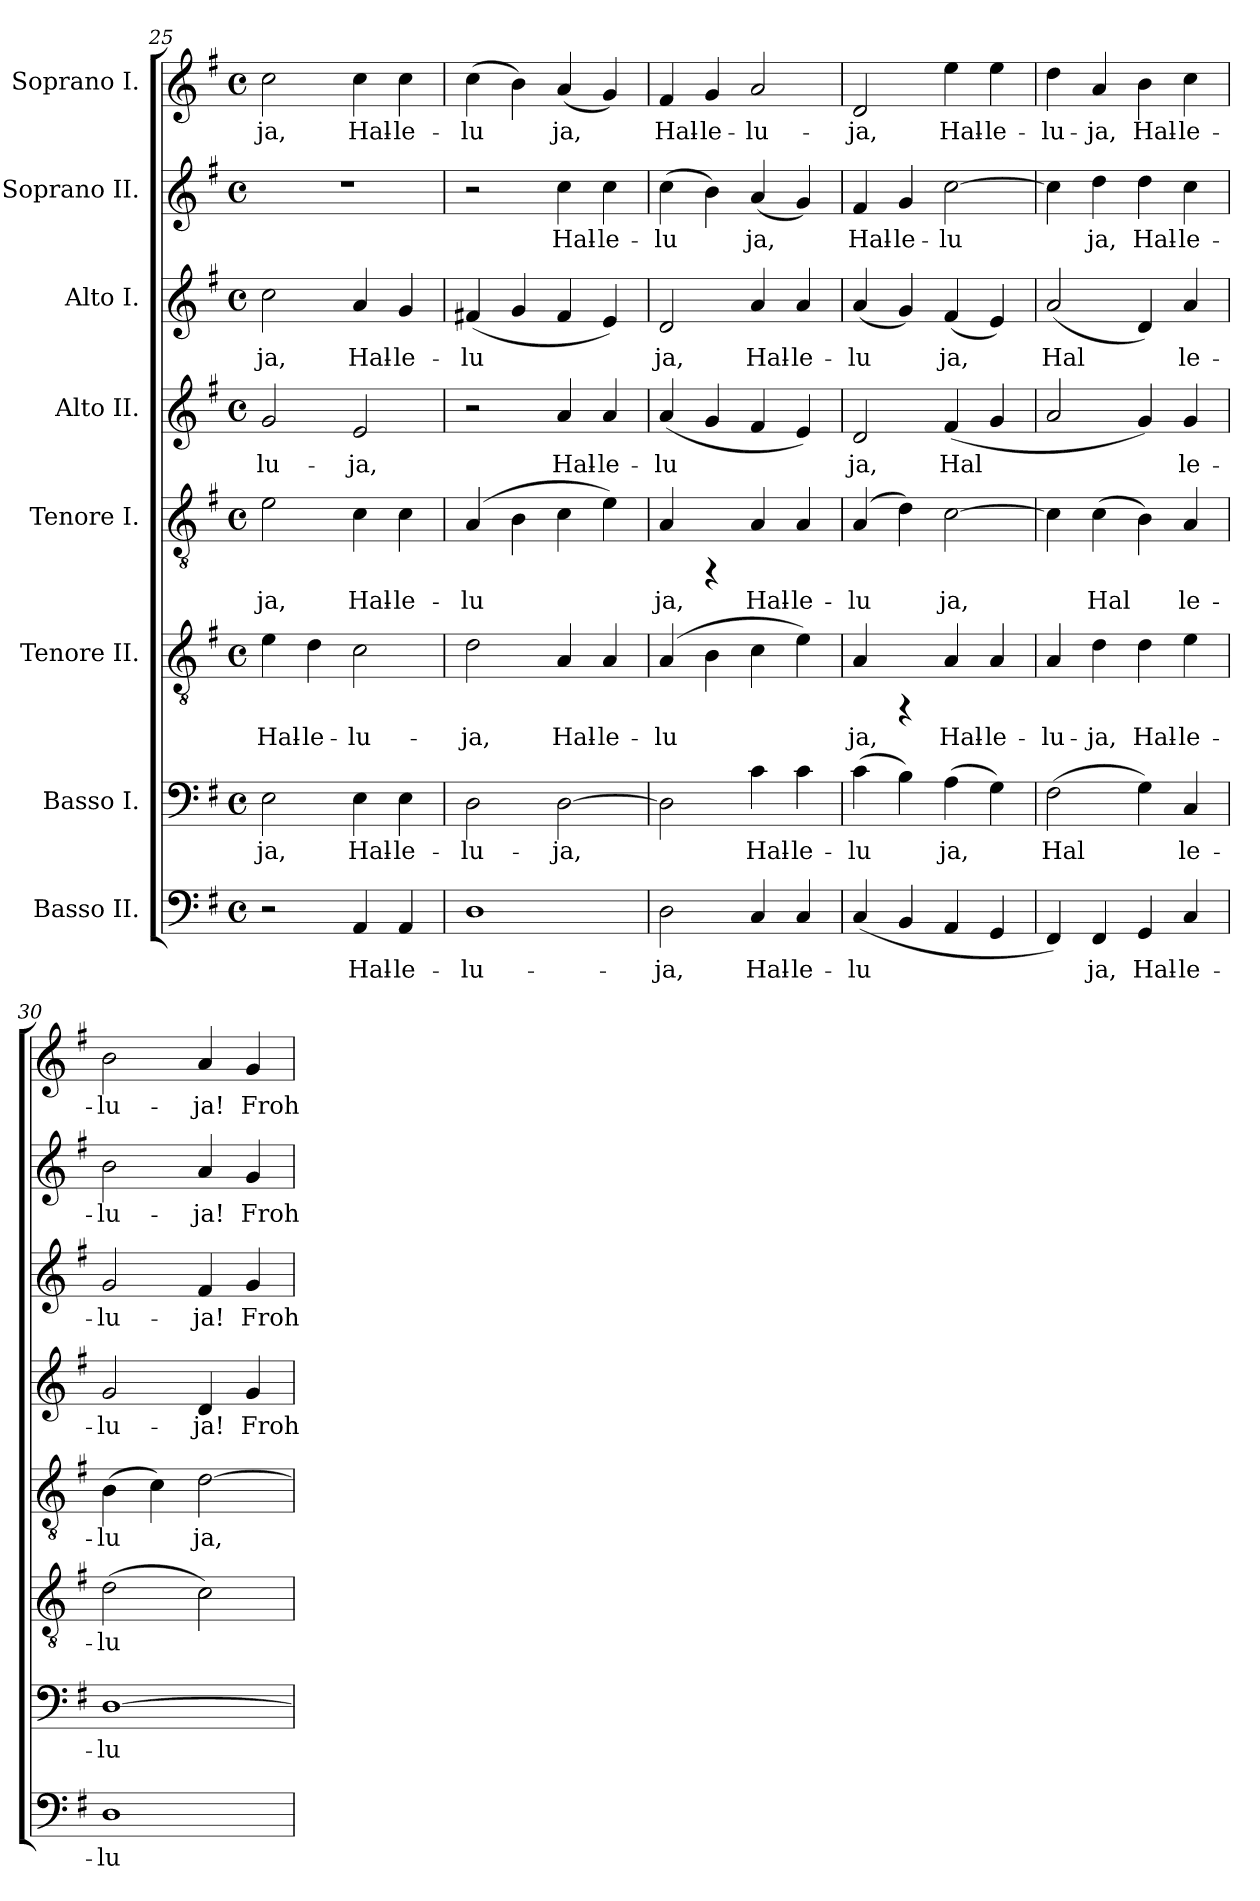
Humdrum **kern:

**kern	**text	**kern	**text	**kern	**text	**kern	**text	**kern	**text	**kern	**text	**kern	**text	**kern	**text
*part8	*part8	*part7	*part7	*part6	*part6	*part5	*part5	*part4	*part4	*part3	*part3	*part2	*part2	*part1	*part1
*staff8	*staff8	*staff7	*staff7	*staff6	*staff6	*staff5	*staff5	*staff4	*staff4	*staff3	*staff3	*staff2	*staff2	*staff1	*staff1
*I"Basso II.	*	*I"Basso I.	*	*I"Tenore II.	*	*I"Tenore I.	*	*I"Alto II.	*	*I"Alto I.	*	*I"Soprano II.	*	*I"Soprano I.	*
*clefF4	*	*clefF4	*	*clefGv2	*	*clefGv2	*	*clefG2	*	*clefG2	*	*clefG2	*	*clefG2	*
*k[f#]	*	*k[f#]	*	*k[f#]	*	*k[f#]	*	*k[f#]	*	*k[f#]	*	*k[f#]	*	*k[f#]	*
*G:	*	*G:	*	*G:	*	*G:	*	*G:	*	*G:	*	*G:	*	*G:	*
*M4/4	*	*M4/4	*	*M4/4	*	*M4/4	*	*M4/4	*	*M4/4	*	*M4/4	*	*M4/4	*
*met(c)	*	*met(c)	*	*met(c)	*	*met(c)	*	*met(c)	*	*met(c)	*	*met(c)	*	*met(c)	*
=25	=25	=25	=25	=25	=25	=25	=25	=25	=25	=25	=25	=25	=25	=25	=25
!	!	!	!LO:LY:b:cj	!	!LO:LY:b:cj	!	!LO:LY:b:cj	!	!LO:LY:b:cj	!	!LO:LY:b:cj	!	!	!	!LO:LY:b:cj
2r	.	2E\	-ja,	4e\	Hal-	2e\	-ja,	2g/	-lu-	2cc\	-ja,	1r	.	2cc\	-ja,
!	!	!	!	!	!LO:LY:b:cj	!	!	!	!	!	!	!	!	!	!
.	.	.	.	4d\	-le-	.	.	.	.	.	.	.	.	.	.
!	!LO:LY:b:cj	!	!LO:LY:b:cj	!	!LO:LY:b:cj	!	!LO:LY:b:cj	!	!LO:LY:b:cj	!	!LO:LY:b:cj	!	!	!	!LO:LY:b:cj
4AA/	Hal-	4E\	Hal-	2c\	-lu-	4c\	Hal-	2e/	-ja,	4a/	Hal-	.	.	4cc\	Hal-
!	!LO:LY:b:cj	!	!LO:LY:b:cj	!	!	!	!LO:LY:b:cj	!	!	!	!LO:LY:b:cj	!	!	!	!LO:LY:b:cj
4AA/	-le-	4E\	-le-	.	.	4c\	-le-	.	.	4g/	-le-	.	.	4cc\	-le-
!!LO:PB:g=z
=26!	=26!	=26!	=26!	=26!	=26!	=26!	=26!	=26!	=26!	=26!	=26!	=26!	=26!	=26!	=26!
!	!LO:LY:b:cj	!	!LO:LY:b:cj	!	!LO:LY:b:cj	!	!LO:LY:b:cj	!	!	!	!LO:LY:b:cj	!	!	!	!LO:LY:b:cj
1D	-lu-	2D\	-lu-	2d\	-ja,	(>4A/	-lu-	2r	.	(<4f#X/	-lu-	2r	.	(>4cc\	-lu-
!	!	!	!	!	!	!	!LO:LY:b:cj	!	!	!	!LO:LY:b:cj	!	!	!	!LO:LY:b:cj
.	.	.	.	.	.	4B\	--	.	.	4g/	--	.	.	4b\)	--
!	!	!	!LO:LY:b:cj	!	!LO:LY:b:cj	!	!LO:LY:b:cj	!	!LO:LY:b:cj	!	!LO:LY:b:cj	!	!LO:LY:b:cj	!	!LO:LY:b:cj
.	.	[>2D\	-ja,	4A/	Hal-	4c\	--	4a/	Hal-	4f#/	--	4cc\	Hal-	(<4a/	-ja,
!	!	!	!	!	!LO:LY:b:cj	!	!LO:LY:b:cj	!	!LO:LY:b:cj	!	!LO:LY:b:cj	!	!LO:LY:b:cj	!	!LO:LY:b:cj
.	.	.	.	4A/	-le-	4e\)	--	4a/	-le-	4e/)	--	4cc\	-le-	4g/)	.
=27!	=27!	=27!	=27!	=27!	=27!	=27!	=27!	=27!	=27!	=27!	=27!	=27!	=27!	=27!	=27!
!	!LO:LY:b:cj	!	!LO:LY:b:cj	!	!LO:LY:b:cj	!	!LO:LY:b:cj	!	!LO:LY:b:cj	!	!LO:LY:b:cj	!	!LO:LY:b:cj	!	!LO:LY:b:cj
2D\	-ja,	2D\]	.	(>4A/	-lu-	4A/	-ja,	(<4a/	-lu-	2d/	-ja,	(>4cc\	-lu-	4f#/	Hal-
!	!	!	!	!	!LO:LY:b:cj	!	!	!	!LO:LY:b:cj	!	!	!	!LO:LY:b:cj	!	!LO:LY:b:cj
.	.	.	.	4B\	--	4rFF	.	4g/	--	.	.	4b\)	--	4g/	-le-
!	!LO:LY:b:cj	!	!LO:LY:b:cj	!	!LO:LY:b:cj	!	!LO:LY:b:cj	!	!LO:LY:b:cj	!	!LO:LY:b:cj	!	!LO:LY:b:cj	!	!LO:LY:b:cj
4C/	Hal-	4c\	Hal-	4c\	--	4A/	Hal-	4f#/	--	4a/	Hal-	(<4a/	-ja,	2a/	-lu-
!	!LO:LY:b:cj	!	!LO:LY:b:cj	!	!LO:LY:b:cj	!	!LO:LY:b:cj	!	!LO:LY:b:cj	!	!LO:LY:b:cj	!	!LO:LY:b:cj	!	!
4C/	-le-	4c\	-le-	4e\)	--	4A/	-le-	4e/)	--	4a/	-le-	4g/)	.	.	.
=28!	=28!	=28!	=28!	=28!	=28!	=28!	=28!	=28!	=28!	=28!	=28!	=28!	=28!	=28!	=28!
!	!LO:LY:b:cj	!	!LO:LY:b:cj	!	!LO:LY:b:cj	!	!LO:LY:b:cj	!	!LO:LY:b:cj	!	!LO:LY:b:cj	!	!LO:LY:b:cj	!	!LO:LY:b:cj
(<4C/	-lu-	(>4c\	-lu-	4A/	-ja,	(>4A/	-lu-	2d/	-ja,	(<4a/	-lu-	4f#/	Hal-	2d/	-ja,
!	!LO:LY:b:cj	!	!LO:LY:b:cj	!	!	!	!LO:LY:b:cj	!	!	!	!LO:LY:b:cj	!	!LO:LY:b:cj	!	!
4BB/	--	4B\)	--	4rFF	.	4d\)	--	.	.	4g/)	--	4g/	-le-	.	.
!	!LO:LY:b:cj	!	!LO:LY:b:cj	!	!LO:LY:b:cj	!	!LO:LY:b:cj	!	!LO:LY:b:cj	!	!LO:LY:b:cj	!	!LO:LY:b:cj	!	!LO:LY:b:cj
4AA/	--	(>4A\	-ja,	4A/	Hal-	[>2c\	-ja,	(<4f#/	Hal-	(<4f#/	-ja,	[>2cc\	-lu-	4ee\	Hal-
!	!LO:LY:b:cj	!	!LO:LY:b:cj	!	!LO:LY:b:cj	!	!	!	!LO:LY:b:cj	!	!LO:LY:b:cj	!	!	!	!LO:LY:b:cj
4GG/	--	4G\)	.	4A/	-le-	.	.	4g/	--	4e/)	.	.	.	4ee\	-le-
=29!	=29!	=29!	=29!	=29!	=29!	=29!	=29!	=29!	=29!	=29!	=29!	=29!	=29!	=29!	=29!
!	!LO:LY:b:cj	!	!LO:LY:b:cj	!	!LO:LY:b:cj	!	!LO:LY:b:cj	!	!LO:LY:b:cj	!	!LO:LY:b:cj	!	!LO:LY:b:cj	!	!LO:LY:b:cj
4FF#/)	--	(>2F#\	Hal-	4A/	-lu-	4c\]	.	2a/	--	(<2a/	Hal-	4cc\]	--	4dd\	-lu-
!	!LO:LY:b:cj	!	!	!	!LO:LY:b:cj	!	!LO:LY:b:cj	!	!	!	!	!	!LO:LY:b:cj	!	!LO:LY:b:cj
4FF#/	-ja,	.	.	4d\	-ja,	(>4c\	Hal-	.	.	.	.	4dd\	-ja,	4a/	-ja,
!	!LO:LY:b:cj	!	!LO:LY:b:cj	!	!LO:LY:b:cj	!	!LO:LY:b:cj	!	!LO:LY:b:cj	!	!LO:LY:b:cj	!	!LO:LY:b:cj	!	!LO:LY:b:cj
4GG/	Hal-	4G\)	--	4d\	Hal-	4B\)	--	4g/)	--	4d/)	--	4dd\	Hal-	4b\	Hal-
!	!LO:LY:b:cj	!	!LO:LY:b:cj	!	!LO:LY:b:cj	!	!LO:LY:b:cj	!	!LO:LY:b:cj	!	!LO:LY:b:cj	!	!LO:LY:b:cj	!	!LO:LY:b:cj
4C/	-le-	4C/	-le-	4e\	-le-	4A/	-le-	4g/	-le-	4a/	-le-	4cc\	-le-	4cc\	-le-
=30!	=30!	=30!	=30!	=30!	=30!	=30!	=30!	=30!	=30!	=30!	=30!	=30!	=30!	=30!	=30!
!	!LO:LY:b:cj	!	!LO:LY:b:cj	!	!LO:LY:b:cj	!	!LO:LY:b:cj	!	!LO:LY:b:cj	!	!LO:LY:b:cj	!	!LO:LY:b:cj	!	!LO:LY:b:cj
1D	-lu-	[>1D	-lu-	(>2d\	-lu-	(>4B\	-lu-	2g/	-lu-	2g/	-lu-	2b\	-lu-	2b\	-lu-
!	!	!	!	!	!	!	!LO:LY:b:cj	!	!	!	!	!	!	!	!
.	.	.	.	.	.	4c\)	--	.	.	.	.	.	.	.	.
!	!	!	!	!	!LO:LY:b:cj	!	!LO:LY:b:cj	!	!LO:LY:b:cj	!	!LO:LY:b:cj	!	!LO:LY:b:cj	!	!LO:LY:b:cj
.	.	.	.	2c\)	--	[>2d\	-ja,	4d/	-ja!	4f#/	-ja!	4a/	-ja!	4a/	-ja!
!	!	!	!	!	!	!	!	!	!LO:LY:b:cj	!	!LO:LY:b:cj	!	!LO:LY:b:cj	!	!LO:LY:b:cj
.	.	.	.	.	.	.	.	4g/	Froh-	4g/	Froh-	4g/	Froh-	4g/	Froh-
=!	=!	=!	=!	=!	=!	=!	=!	=!	=!	=!	=!	=!	=!	=!	=!
*-	*-	*-	*-	*-	*-	*-	*-	*-	*-	*-	*-	*-	*-	*-	*-
